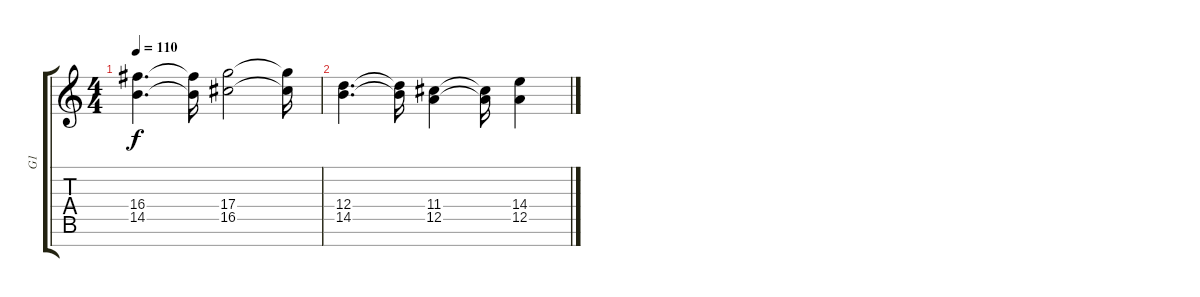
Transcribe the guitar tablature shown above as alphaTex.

\track ("G1" "G1") {instrument distortionguitar}
\staff {score tabs}
\tuning (E4 B3 G3 D3 A2 E2 B1) {hide}
\ts (4 4)
\tempo 110
\clef g2
\ks c
(16.4 14.5).4{d dy f} (16.4{t} 14.5{t}).16 (17.4 16.5).2 (17.4{t} 16.5{t}).16 |
(12.4 14.5).4{d} (12.4{t} 14.5{t}).16 (11.4 12.5).4 (11.4{t} 12.5{t}).16 (14.4 12.5).4
